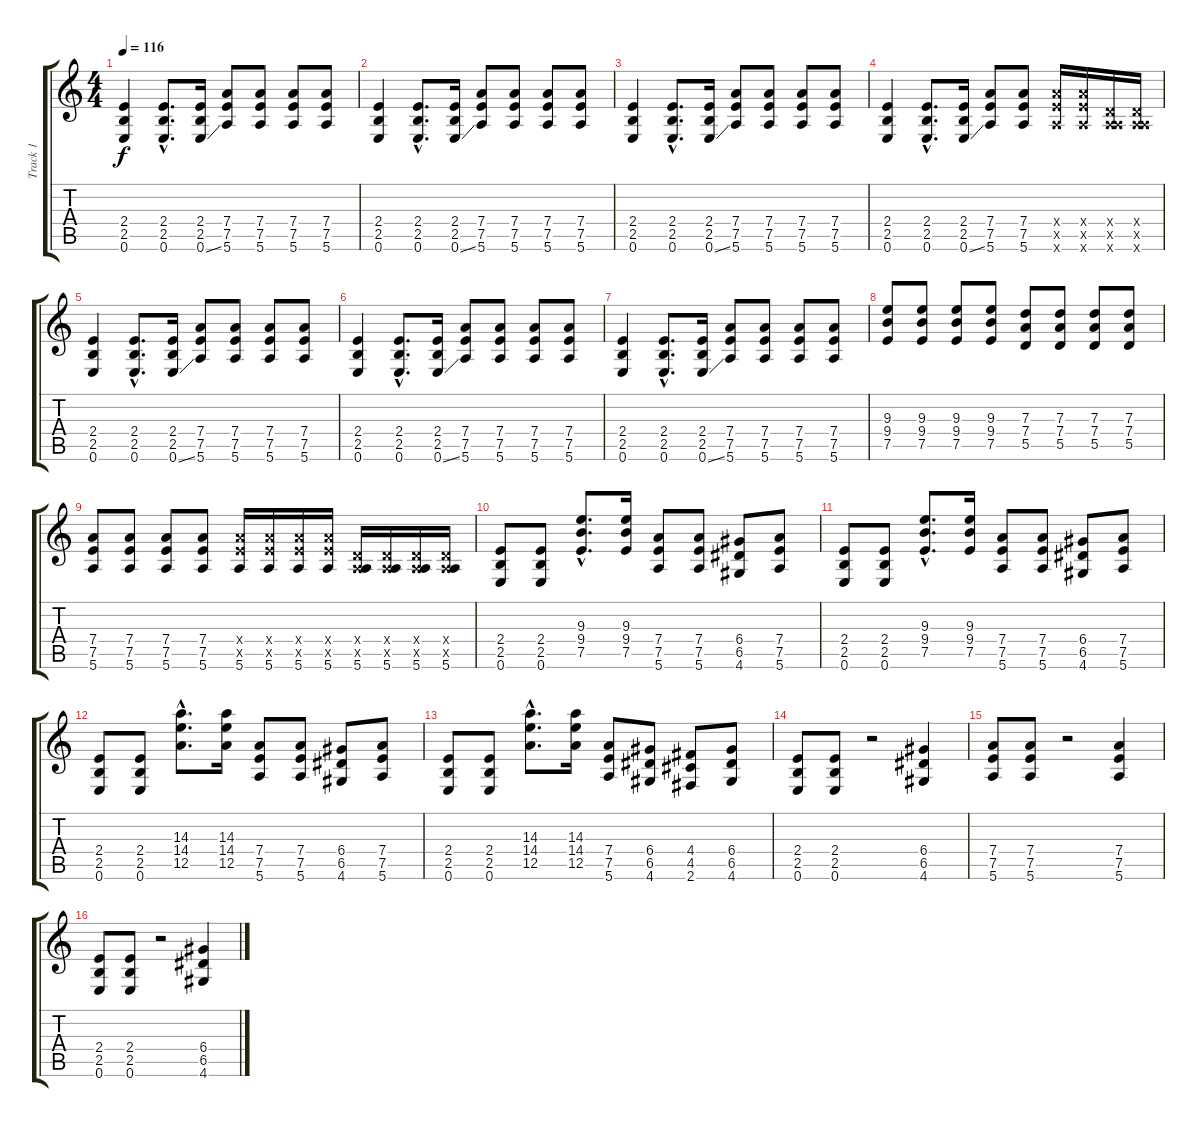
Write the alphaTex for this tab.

\track ("Track 1" "Track 1") {instrument distortionguitar}
\staff {score tabs}
\tuning (E4 B3 G3 D3 A2 E2) {hide}
\ts (4 4)
\tempo 116
\clef g2
\ks c
(2.4 2.5 0.6).4{dy f} (2.4{hac} 2.5{hac} 0.6{hac}).8{d} (2.4 2.5 0.6{ss}).16 (7.4 7.5 5.6).8 (7.4 7.5 5.6).8 (7.4 7.5 5.6).8 (7.4 7.5 5.6).8 |
(2.4 2.5 0.6).4 (2.4{hac} 2.5{hac} 0.6{hac}).8{d} (2.4 2.5 0.6{ss}).16 (7.4 7.5 5.6).8 (7.4 7.5 5.6).8 (7.4 7.5 5.6).8 (7.4 7.5 5.6).8 |
(2.4 2.5 0.6).4 (2.4{hac} 2.5{hac} 0.6{hac}).8{d} (2.4 2.5 0.6{ss}).16 (7.4 7.5 5.6).8 (7.4 7.5 5.6).8 (7.4 7.5 5.6).8 (7.4 7.5 5.6).8 |
(2.4 2.5 0.6).4 (2.4{hac} 2.5{hac} 0.6{hac}).8{d} (2.4 2.5 0.6{ss}).16 (7.4 7.5 5.6).8 (7.4 7.5 5.6).8 (7.4{x} 7.5{x} 5.6{x}).16 (7.4{x} 7.5{x} 5.6{x}).16 (0.4{x} 0.5{x} 5.6{x}).16 (0.4{x} 0.5{x} 5.6{x}).16 |
(2.4 2.5 0.6).4 (2.4{hac} 2.5{hac} 0.6{hac}).8{d} (2.4 2.5 0.6{ss}).16 (7.4 7.5 5.6).8 (7.4 7.5 5.6).8 (7.4 7.5 5.6).8 (7.4 7.5 5.6).8 |
(2.4 2.5 0.6).4 (2.4{hac} 2.5{hac} 0.6{hac}).8{d} (2.4 2.5 0.6{ss}).16 (7.4 7.5 5.6).8 (7.4 7.5 5.6).8 (7.4 7.5 5.6).8 (7.4 7.5 5.6).8 |
(2.4 2.5 0.6).4 (2.4{hac} 2.5{hac} 0.6{hac}).8{d} (2.4 2.5 0.6{ss}).16 (7.4 7.5 5.6).8 (7.4 7.5 5.6).8 (7.4 7.5 5.6).8 (7.4 7.5 5.6).8 |
(9.3 9.4 7.5).8 (9.3 9.4 7.5).8 (9.3 9.4 7.5).8 (9.3 9.4 7.5).8 (7.3 7.4 5.5).8 (7.3 7.4 5.5).8 (7.3 7.4 5.5).8 (7.3 7.4 5.5).8 |
(7.4 7.5 5.6).8 (7.4 7.5 5.6).8 (7.4 7.5 5.6).8 (7.4 7.5 5.6).8 (7.4{x} 7.5{x} 5.6).16 (7.4{x} 7.5{x} 5.6).16 (7.4{x} 7.5{x} 5.6).16 (7.4{x} 7.5{x} 5.6).16 (0.4{x} 0.5{x} 5.6).16 (0.4{x} 0.5{x} 5.6).16 (0.4{x} 0.5{x} 5.6).16 (0.4{x} 0.5{x} 5.6).16 |
(2.4 2.5 0.6).8 (2.4 2.5 0.6).8 (9.3{hac} 9.4{hac} 7.5{hac}).8{d} (9.3 9.4 7.5).16 (7.4 7.5 5.6).8 (7.4 7.5 5.6).8 (6.4 6.5 4.6).8 (7.4 7.5 5.6).8 |
(2.4 2.5 0.6).8 (2.4 2.5 0.6).8 (9.3{hac} 9.4{hac} 7.5{hac}).8{d} (9.3 9.4 7.5).16 (7.4 7.5 5.6).8 (7.4 7.5 5.6).8 (6.4 6.5 4.6).8 (7.4 7.5 5.6).8 |
(2.4 2.5 0.6).8 (2.4 2.5 0.6).8 (14.3{hac} 14.4{hac} 12.5{hac}).8{d} (14.3 14.4 12.5).16 (7.4 7.5 5.6).8 (7.4 7.5 5.6).8 (6.4 6.5 4.6).8 (7.4 7.5 5.6).8 |
(2.4 2.5 0.6).8 (2.4 2.5 0.6).8 (14.3{hac} 14.4{hac} 12.5{hac}).8{d} (14.3 14.4 12.5).16 (7.4 7.5 5.6).8 (6.4 6.5 4.6).8 (4.4 4.5 2.6).8 (6.4 6.5 4.6).8 |
(2.4 2.5 0.6).8 (2.4 2.5 0.6).8 r.2 (6.4 6.5 4.6).4 |
(7.4 7.5 5.6).8 (7.4 7.5 5.6).8 r.2 (7.4 7.5 5.6).4 |
(2.4 2.5 0.6).8 (2.4 2.5 0.6).8 r.2 (6.4 6.5 4.6).4
